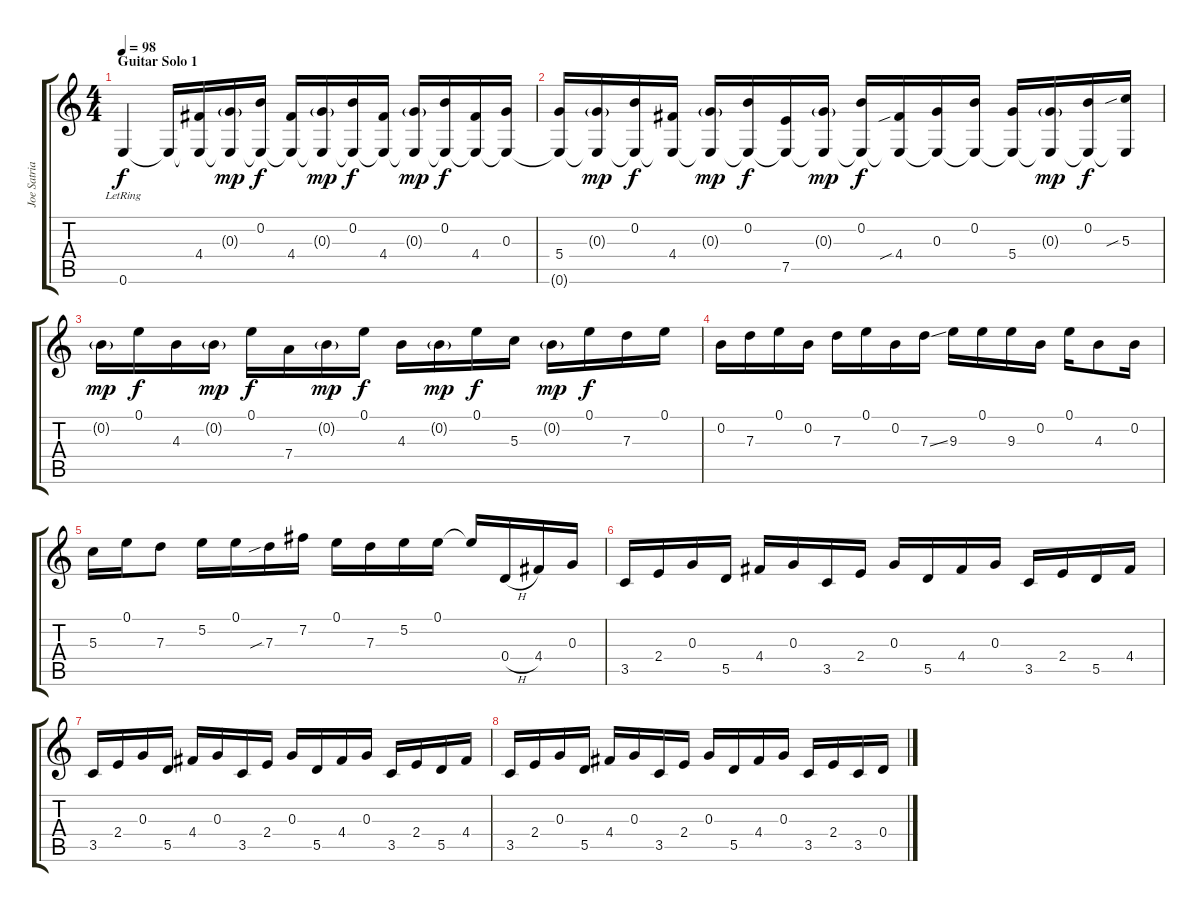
\track ("Joe Satriani" "Joe Satria") {instrument acousticguitarnylon}
\staff {score tabs}
\tuning (E4 B3 G3 D3 A2 E2) {hide}
\ts (4 4)
\section ("" "Guitar Solo 1")
\tempo 98
\clef g2
\ks c
0.6{lr}.4{dy f} 0.6{t}.16 (4.4 0.6{t}).16 (0.3{g} 0.6{t}).16{dy mp} (0.2 0.6{t}).16{dy f} (4.4 0.6{t}).16 (0.3{g} 0.6{t}).16{dy mp} (0.2 0.6{t}).16{dy f} (4.4 0.6{t}).16 (0.3{g} 0.6{t}).16{dy mp} (0.2 0.6{t}).16{dy f} (4.4 0.6{t}).16 (0.3 0.6{t}).16 |
(5.4 0.6{t}).16 (0.3{g} 0.6{t}).16{dy mp} (0.2 0.6{t}).16{dy f} (4.4 0.6{t}).16 (0.3{g} 0.6{t}).16{dy mp} (0.2 0.6{t}).16{dy f} (7.5 0.6{t}).16 (0.3{g} 0.6{t}).16{dy mp} (0.2 0.6{t}).16{dy f} (4.4{sib} 0.6{t}).16 (0.3 0.6{t}).16 (0.2 0.6{t}).16 (5.4 0.6{t}).16 (0.3{g} 0.6{t}).16{dy mp} (0.2 0.6{t}).16{dy f} (5.3{sib} 0.6{t}).16 |
0.2{g}.16{dy mp} 0.1.16{dy f} 4.3.16 0.2{g}.16{dy mp} 0.1.16{dy f} 7.4.16 0.2{g}.16{dy mp} 0.1.16{dy f} 4.3.16 0.2{g}.16{dy mp} 0.1.16{dy f} 5.3.16 0.2{g}.16{dy mp} 0.1.16{dy f} 7.3.16 0.1.16 |
0.2.16 7.3.16 0.1.16 0.2.16 7.3.16 0.1.16 0.2.16 7.3{ss}.16 9.3.16 0.1.16 9.3.16 0.2.16 0.1.16 4.3.8 0.2.16 |
5.3.16 0.1.16 7.3.8 5.2.16 0.1.16 7.3{sib}.16 7.2.16 0.1.16 7.3.16 5.2.16 0.1.16 0.1{t}.16 0.4{h}.16 4.4.16 0.3.16 |
3.5.16 2.4.16 0.3.16 5.5.16 4.4.16 0.3.16 3.5.16 2.4.16 0.3.16 5.5.16 4.4.16 0.3.16 3.5.16 2.4.16 5.5.16 4.4.16 |
3.5.16 2.4.16 0.3.16 5.5.16 4.4.16 0.3.16 3.5.16 2.4.16 0.3.16 5.5.16 4.4.16 0.3.16 3.5.16 2.4.16 5.5.16 4.4.16 |
3.5.16 2.4.16 0.3.16 5.5.16 4.4.16 0.3.16 3.5.16 2.4.16 0.3.16 5.5.16 4.4.16 0.3.16 3.5.16 2.4.16 3.5.16 0.4.16
